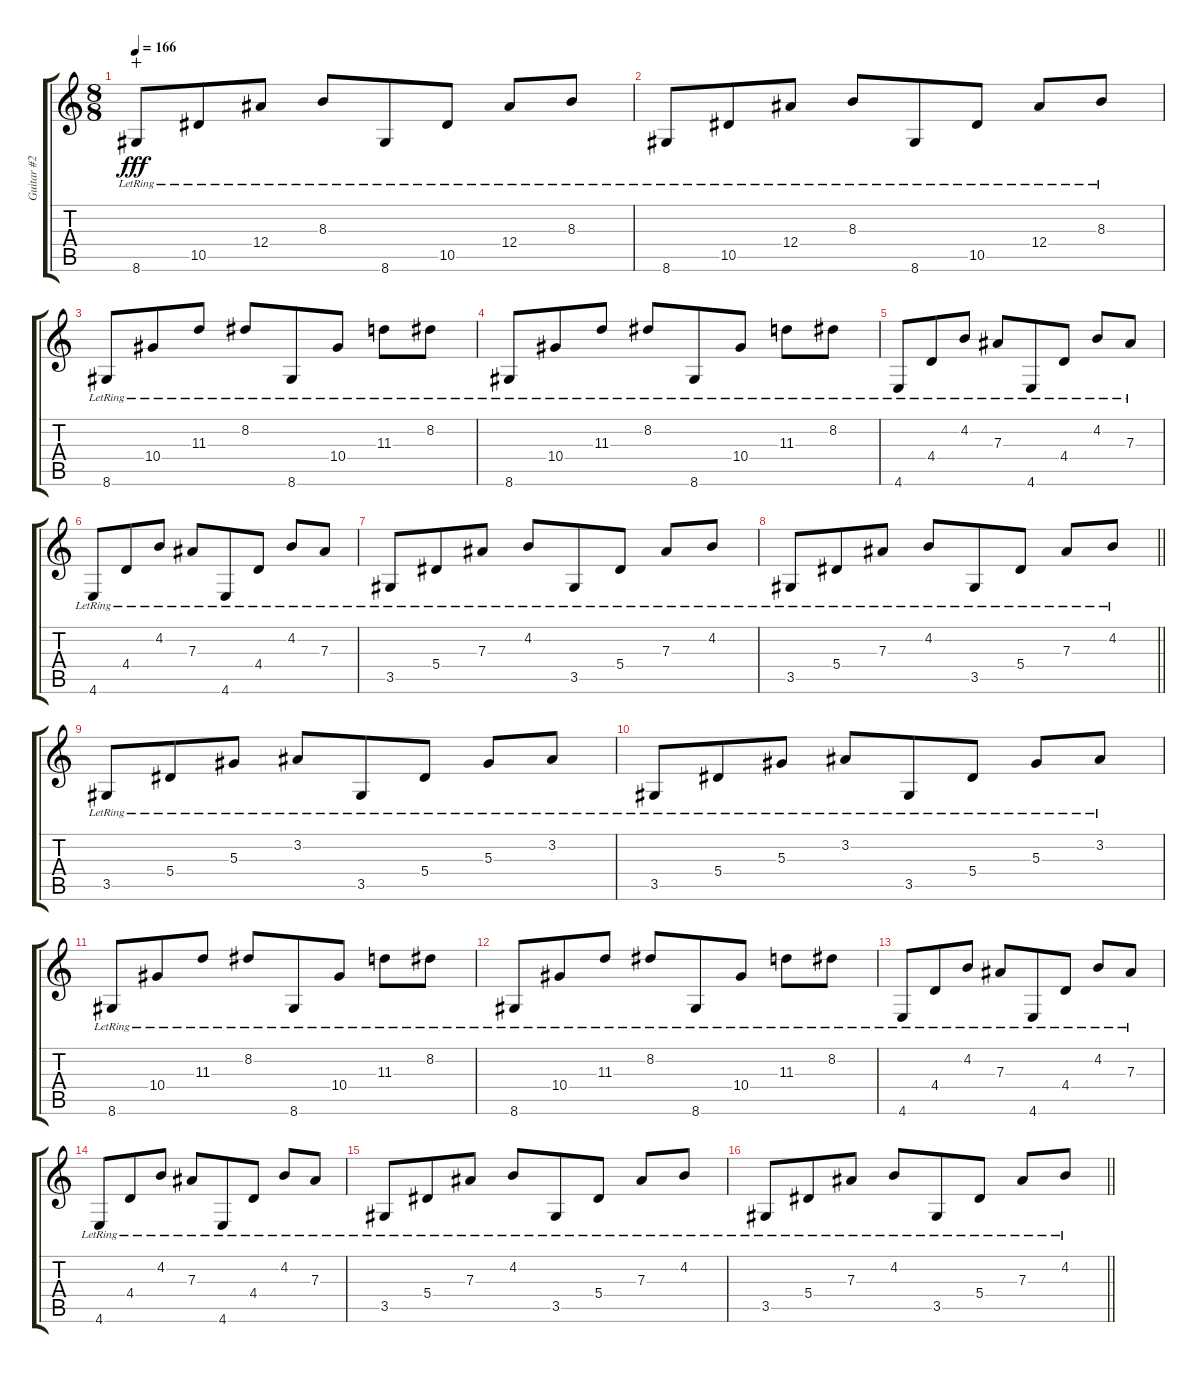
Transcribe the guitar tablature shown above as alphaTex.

\track ("Guitar #2" "Guitar #2") {instrument distortionguitar}
\staff {score tabs}
\tuning (C4 G3 Eb3 Bb2 F2 C2) {hide}
\ts (8 8)
\section ("" "")
\tempo 166
\clef g2
\ks c
8.6{lr}.8{dy fff wahc} 10.5{lr}.8 12.4{lr}.8 8.3{lr}.8 8.6{lr}.8 10.5{lr}.8 12.4{lr}.8 8.3{lr}.8 |
8.6{lr}.8 10.5{lr}.8 12.4{lr}.8 8.3{lr}.8 8.6{lr}.8 10.5{lr}.8 12.4{lr}.8 8.3{lr}.8 |
8.6{lr}.8 10.4{lr}.8 11.3{lr}.8 8.2{lr}.8 8.6{lr}.8 10.4{lr}.8 11.3{lr}.8 8.2{lr}.8 |
8.6{lr}.8 10.4{lr}.8 11.3{lr}.8 8.2{lr}.8 8.6{lr}.8 10.4{lr}.8 11.3{lr}.8 8.2{lr}.8 |
4.6{lr}.8 4.4{lr}.8 4.2{lr}.8 7.3{lr}.8 4.6{lr}.8 4.4{lr}.8 4.2{lr}.8 7.3{lr}.8 |
4.6{lr}.8 4.4{lr}.8 4.2{lr}.8 7.3{lr}.8 4.6{lr}.8 4.4{lr}.8 4.2{lr}.8 7.3{lr}.8 |
3.5{lr}.8 5.4{lr}.8 7.3{lr}.8 4.2{lr}.8 3.5{lr}.8 5.4{lr}.8 7.3{lr}.8 4.2{lr}.8 |
\barLineRight lightlight
3.5{lr}.8 5.4{lr}.8 7.3{lr}.8 4.2{lr}.8 3.5{lr}.8 5.4{lr}.8 7.3{lr}.8 4.2{lr}.8 |
3.5{lr}.8 5.4{lr}.8 5.3{lr}.8 3.2{lr}.8 3.5{lr}.8 5.4{lr}.8 5.3{lr}.8 3.2{lr}.8 |
3.5{lr}.8 5.4{lr}.8 5.3{lr}.8 3.2{lr}.8 3.5{lr}.8 5.4{lr}.8 5.3{lr}.8 3.2{lr}.8 |
8.6{lr}.8 10.4{lr}.8 11.3{lr}.8 8.2{lr}.8 8.6{lr}.8 10.4{lr}.8 11.3{lr}.8 8.2{lr}.8 |
8.6{lr}.8 10.4{lr}.8 11.3{lr}.8 8.2{lr}.8 8.6{lr}.8 10.4{lr}.8 11.3{lr}.8 8.2{lr}.8 |
4.6{lr}.8 4.4{lr}.8 4.2{lr}.8 7.3{lr}.8 4.6{lr}.8 4.4{lr}.8 4.2{lr}.8 7.3{lr}.8 |
4.6{lr}.8 4.4{lr}.8 4.2{lr}.8 7.3{lr}.8 4.6{lr}.8 4.4{lr}.8 4.2{lr}.8 7.3{lr}.8 |
3.5{lr}.8 5.4{lr}.8 7.3{lr}.8 4.2{lr}.8 3.5{lr}.8 5.4{lr}.8 7.3{lr}.8 4.2{lr}.8 |
\barLineRight lightlight
3.5{lr}.8 5.4{lr}.8 7.3{lr}.8 4.2{lr}.8 3.5{lr}.8 5.4{lr}.8 7.3{lr}.8 4.2{lr}.8
